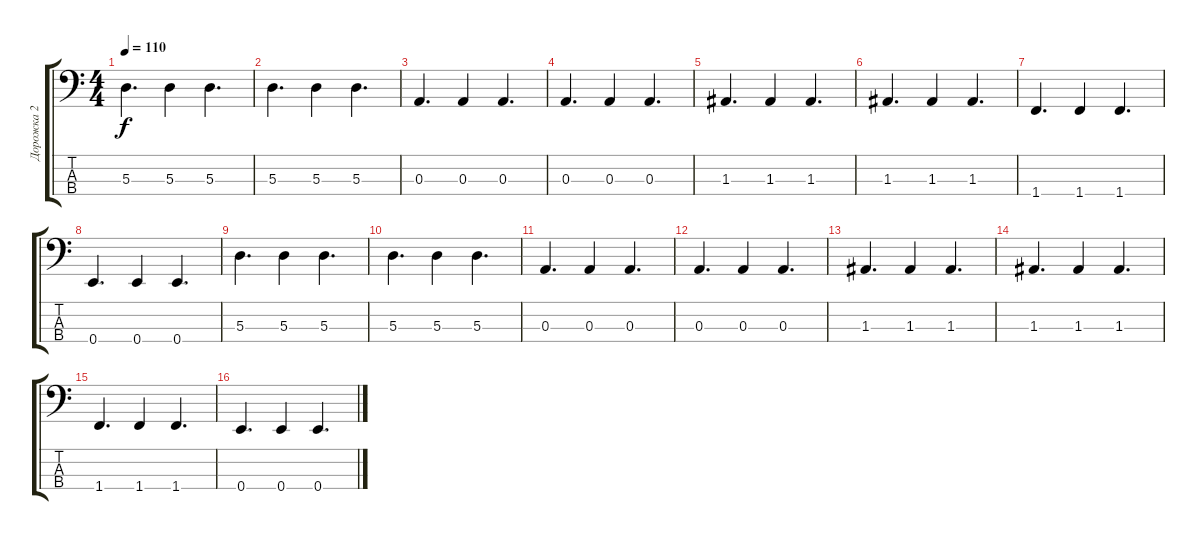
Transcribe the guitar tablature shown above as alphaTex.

\track ("Дорожка 2" "Дорожка 2") {instrument electricbasspick}
\staff {score tabs}
\tuning (G2 D2 A1 E1) {hide}
\ts (4 4)
\tempo 110
\clef f4
\ks c
5.3.4{d dy f} 5.3.4 5.3.4{d} |
5.3.4{d} 5.3.4 5.3.4{d} |
0.3.4{d} 0.3.4 0.3.4{d} |
0.3.4{d} 0.3.4 0.3.4{d} |
1.3.4{d} 1.3.4 1.3.4{d} |
1.3.4{d} 1.3.4 1.3.4{d} |
1.4.4{d} 1.4.4 1.4.4{d} |
0.4.4{d} 0.4.4 0.4.4{d} |
5.3.4{d} 5.3.4 5.3.4{d} |
5.3.4{d} 5.3.4 5.3.4{d} |
0.3.4{d} 0.3.4 0.3.4{d} |
0.3.4{d} 0.3.4 0.3.4{d} |
1.3.4{d} 1.3.4 1.3.4{d} |
1.3.4{d} 1.3.4 1.3.4{d} |
1.4.4{d} 1.4.4 1.4.4{d} |
0.4.4{d} 0.4.4 0.4.4{d}
